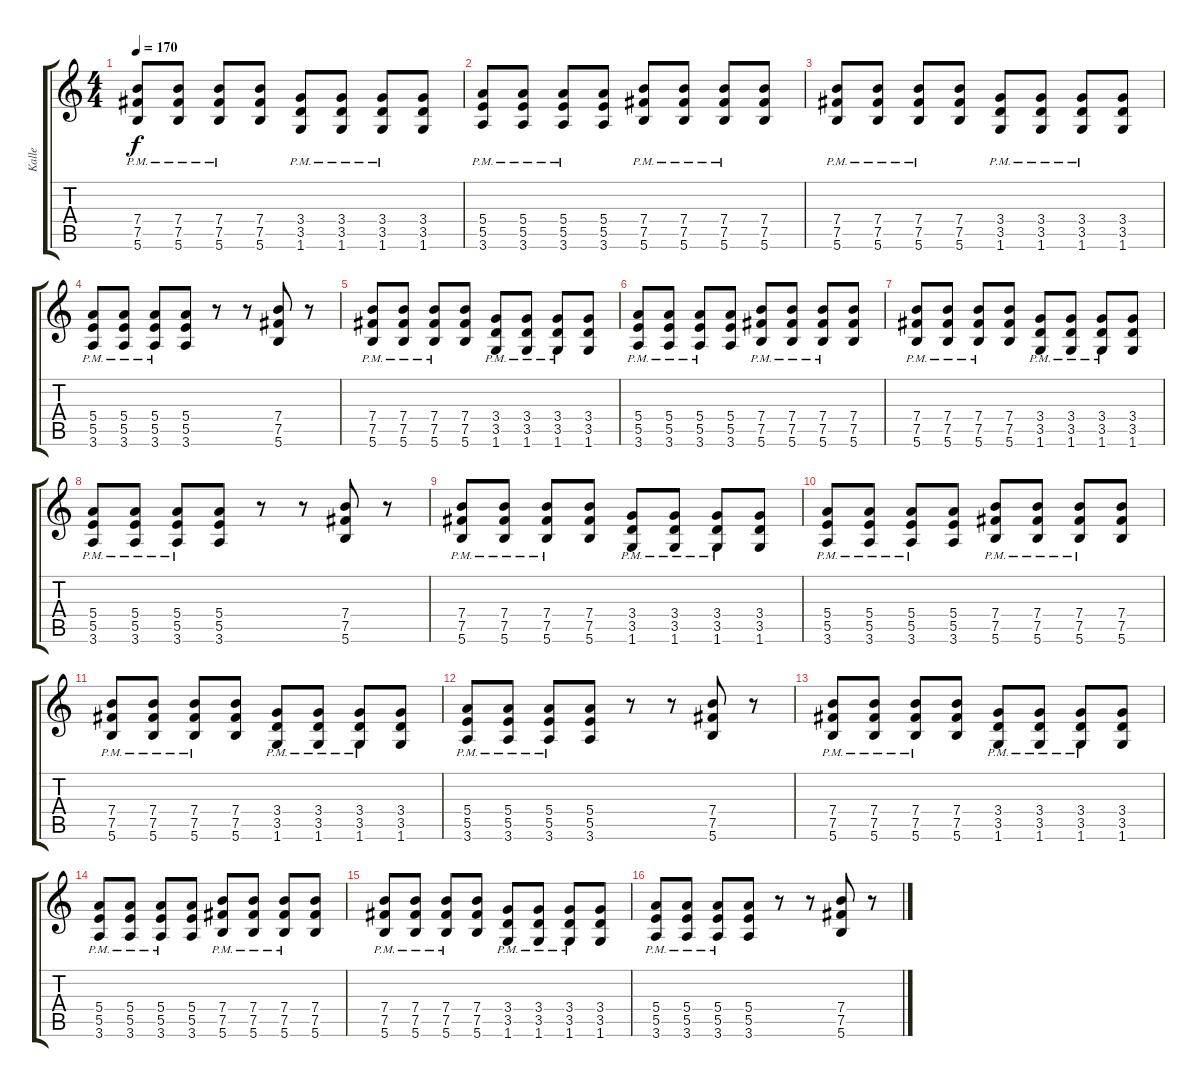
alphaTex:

\track ("Kalle" "Kalle") {instrument distortionguitar}
\staff {score tabs}
\tuning (Gb4 Db4 A3 E3 B2 Gb2) {hide}
\ts (4 4)
\tempo 170
\clef g2
\ks c
(7.4{pm} 7.5{pm} 5.6{pm}).8{dy f} (7.4{pm} 7.5{pm} 5.6{pm}).8 (7.4{pm} 7.5{pm} 5.6{pm}).8 (7.4 7.5 5.6).8 (3.4{pm} 3.5{pm} 1.6{pm}).8 (3.4{pm} 3.5{pm} 1.6{pm}).8 (3.4{pm} 3.5{pm} 1.6{pm}).8 (3.4 3.5 1.6).8 |
(5.4{pm} 5.5{pm} 3.6{pm}).8 (5.4{pm} 5.5{pm} 3.6{pm}).8 (5.4{pm} 5.5{pm} 3.6{pm}).8 (5.4 5.5 3.6).8 (7.4{pm} 7.5{pm} 5.6{pm}).8 (7.4{pm} 7.5{pm} 5.6{pm}).8 (7.4{pm} 7.5{pm} 5.6{pm}).8 (7.4 7.5 5.6).8 |
(7.4{pm} 7.5{pm} 5.6{pm}).8 (7.4{pm} 7.5{pm} 5.6{pm}).8 (7.4{pm} 7.5{pm} 5.6{pm}).8 (7.4 7.5 5.6).8 (3.4{pm} 3.5{pm} 1.6{pm}).8 (3.4{pm} 3.5{pm} 1.6{pm}).8 (3.4{pm} 3.5{pm} 1.6{pm}).8 (3.4 3.5 1.6).8 |
(5.4{pm} 5.5{pm} 3.6{pm}).8 (5.4{pm} 5.5{pm} 3.6{pm}).8 (5.4{pm} 5.5{pm} 3.6{pm}).8 (5.4 5.5 3.6).8 r.8 r.8 (7.4 7.5 5.6).8 r.8 |
(7.4{pm} 7.5{pm} 5.6{pm}).8 (7.4{pm} 7.5{pm} 5.6{pm}).8 (7.4{pm} 7.5{pm} 5.6{pm}).8 (7.4 7.5 5.6).8 (3.4{pm} 3.5{pm} 1.6{pm}).8 (3.4{pm} 3.5{pm} 1.6{pm}).8 (3.4{pm} 3.5{pm} 1.6{pm}).8 (3.4 3.5 1.6).8 |
(5.4{pm} 5.5{pm} 3.6{pm}).8 (5.4{pm} 5.5{pm} 3.6{pm}).8 (5.4{pm} 5.5{pm} 3.6{pm}).8 (5.4 5.5 3.6).8 (7.4{pm} 7.5{pm} 5.6{pm}).8 (7.4{pm} 7.5{pm} 5.6{pm}).8 (7.4{pm} 7.5{pm} 5.6{pm}).8 (7.4 7.5 5.6).8 |
(7.4{pm} 7.5{pm} 5.6{pm}).8 (7.4{pm} 7.5{pm} 5.6{pm}).8 (7.4{pm} 7.5{pm} 5.6{pm}).8 (7.4 7.5 5.6).8 (3.4{pm} 3.5{pm} 1.6{pm}).8 (3.4{pm} 3.5{pm} 1.6{pm}).8 (3.4{pm} 3.5{pm} 1.6{pm}).8 (3.4 3.5 1.6).8 |
(5.4{pm} 5.5{pm} 3.6{pm}).8 (5.4{pm} 5.5{pm} 3.6{pm}).8 (5.4{pm} 5.5{pm} 3.6{pm}).8 (5.4 5.5 3.6).8 r.8 r.8 (7.4 7.5 5.6).8 r.8 |
(7.4{pm} 7.5{pm} 5.6{pm}).8 (7.4{pm} 7.5{pm} 5.6{pm}).8 (7.4{pm} 7.5{pm} 5.6{pm}).8 (7.4 7.5 5.6).8 (3.4{pm} 3.5{pm} 1.6{pm}).8 (3.4{pm} 3.5{pm} 1.6{pm}).8 (3.4{pm} 3.5{pm} 1.6{pm}).8 (3.4 3.5 1.6).8 |
(5.4{pm} 5.5{pm} 3.6{pm}).8 (5.4{pm} 5.5{pm} 3.6{pm}).8 (5.4{pm} 5.5{pm} 3.6{pm}).8 (5.4 5.5 3.6).8 (7.4{pm} 7.5{pm} 5.6{pm}).8 (7.4{pm} 7.5{pm} 5.6{pm}).8 (7.4{pm} 7.5{pm} 5.6{pm}).8 (7.4 7.5 5.6).8 |
(7.4{pm} 7.5{pm} 5.6{pm}).8 (7.4{pm} 7.5{pm} 5.6{pm}).8 (7.4{pm} 7.5{pm} 5.6{pm}).8 (7.4 7.5 5.6).8 (3.4{pm} 3.5{pm} 1.6{pm}).8 (3.4{pm} 3.5{pm} 1.6{pm}).8 (3.4{pm} 3.5{pm} 1.6{pm}).8 (3.4 3.5 1.6).8 |
(5.4{pm} 5.5{pm} 3.6{pm}).8 (5.4{pm} 5.5{pm} 3.6{pm}).8 (5.4{pm} 5.5{pm} 3.6{pm}).8 (5.4 5.5 3.6).8 r.8 r.8 (7.4 7.5 5.6).8 r.8 |
(7.4{pm} 7.5{pm} 5.6{pm}).8 (7.4{pm} 7.5{pm} 5.6{pm}).8 (7.4{pm} 7.5{pm} 5.6{pm}).8 (7.4 7.5 5.6).8 (3.4{pm} 3.5{pm} 1.6{pm}).8 (3.4{pm} 3.5{pm} 1.6{pm}).8 (3.4{pm} 3.5{pm} 1.6{pm}).8 (3.4 3.5 1.6).8 |
(5.4{pm} 5.5{pm} 3.6{pm}).8 (5.4{pm} 5.5{pm} 3.6{pm}).8 (5.4{pm} 5.5{pm} 3.6{pm}).8 (5.4 5.5 3.6).8 (7.4{pm} 7.5{pm} 5.6{pm}).8 (7.4{pm} 7.5{pm} 5.6{pm}).8 (7.4{pm} 7.5{pm} 5.6{pm}).8 (7.4 7.5 5.6).8 |
(7.4{pm} 7.5{pm} 5.6{pm}).8 (7.4{pm} 7.5{pm} 5.6{pm}).8 (7.4{pm} 7.5{pm} 5.6{pm}).8 (7.4 7.5 5.6).8 (3.4{pm} 3.5{pm} 1.6{pm}).8 (3.4{pm} 3.5{pm} 1.6{pm}).8 (3.4{pm} 3.5{pm} 1.6{pm}).8 (3.4 3.5 1.6).8 |
(5.4{pm} 5.5{pm} 3.6{pm}).8 (5.4{pm} 5.5{pm} 3.6{pm}).8 (5.4{pm} 5.5{pm} 3.6{pm}).8 (5.4 5.5 3.6).8 r.8 r.8 (7.4 7.5 5.6).8 r.8
